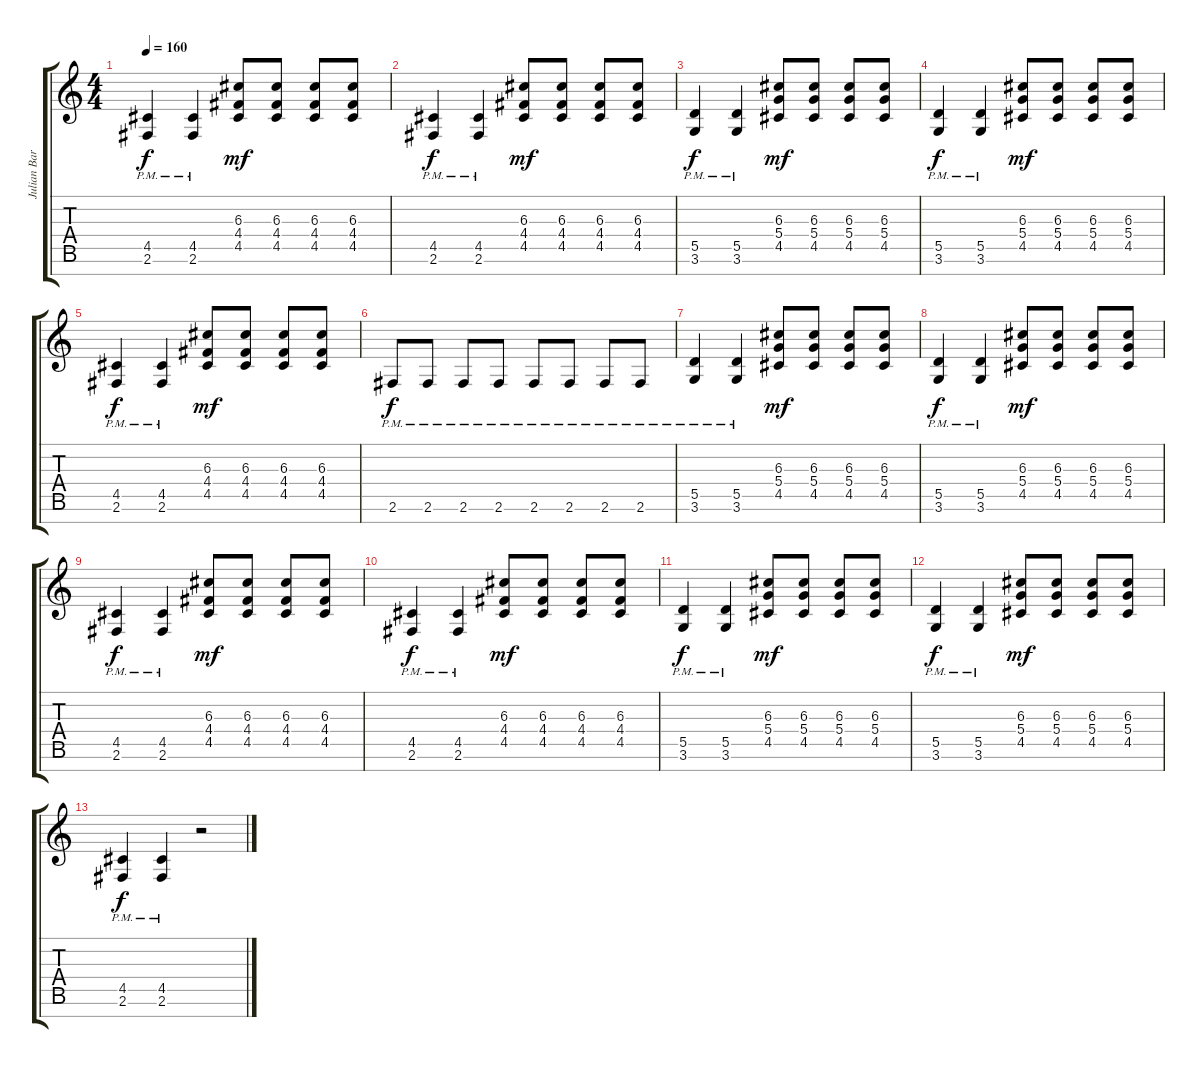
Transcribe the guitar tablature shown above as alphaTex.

\track ("Julian Barrett" "Julian Bar") {instrument overdrivenguitar}
\staff {score tabs}
\tuning (E4 B3 G3 D3 A2 E2 B1) {hide}
\ts (4 4)
\tempo 160
\clef g2
\ks c
(4.5{pm} 2.6{pm}).4{dy f} (4.5{pm} 2.6{pm}).4 (6.3 4.4 4.5).8{dy mf} (6.3 4.4 4.5).8 (6.3 4.4 4.5).8 (6.3 4.4 4.5).8 |
(4.5{pm} 2.6{pm}).4{dy f} (4.5{pm} 2.6{pm}).4 (6.3 4.4 4.5).8{dy mf} (6.3 4.4 4.5).8 (6.3 4.4 4.5).8 (6.3 4.4 4.5).8 |
(5.5{pm} 3.6{pm}).4{dy f} (5.5{pm} 3.6{pm}).4 (6.3 5.4 4.5).8{dy mf} (6.3 5.4 4.5).8 (6.3 5.4 4.5).8 (6.3 5.4 4.5).8 |
(5.5{pm} 3.6{pm}).4{dy f} (5.5{pm} 3.6{pm}).4 (6.3 5.4 4.5).8{dy mf} (6.3 5.4 4.5).8 (6.3 5.4 4.5).8 (6.3 5.4 4.5).8 |
(4.5{pm} 2.6{pm}).4{dy f} (4.5{pm} 2.6{pm}).4 (6.3 4.4 4.5).8{dy mf} (6.3 4.4 4.5).8 (6.3 4.4 4.5).8 (6.3 4.4 4.5).8 |
2.6{pm}.8{dy f} 2.6{pm}.8 2.6{pm}.8 2.6{pm}.8 2.6{pm}.8 2.6{pm}.8 2.6{pm}.8 2.6{pm}.8 |
(5.5{pm} 3.6{pm}).4 (5.5{pm} 3.6{pm}).4 (6.3 5.4 4.5).8{dy mf} (6.3 5.4 4.5).8 (6.3 5.4 4.5).8 (6.3 5.4 4.5).8 |
(5.5{pm} 3.6{pm}).4{dy f} (5.5{pm} 3.6{pm}).4 (6.3 5.4 4.5).8{dy mf} (6.3 5.4 4.5).8 (6.3 5.4 4.5).8 (6.3 5.4 4.5).8 |
(4.5{pm} 2.6{pm}).4{dy f} (4.5{pm} 2.6{pm}).4 (6.3 4.4 4.5).8{dy mf} (6.3 4.4 4.5).8 (6.3 4.4 4.5).8 (6.3 4.4 4.5).8 |
(4.5{pm} 2.6{pm}).4{dy f} (4.5{pm} 2.6{pm}).4 (6.3 4.4 4.5).8{dy mf} (6.3 4.4 4.5).8 (6.3 4.4 4.5).8 (6.3 4.4 4.5).8 |
(5.5{pm} 3.6{pm}).4{dy f} (5.5{pm} 3.6{pm}).4 (6.3 5.4 4.5).8{dy mf} (6.3 5.4 4.5).8 (6.3 5.4 4.5).8 (6.3 5.4 4.5).8 |
(5.5{pm} 3.6{pm}).4{dy f} (5.5{pm} 3.6{pm}).4 (6.3 5.4 4.5).8{dy mf} (6.3 5.4 4.5).8 (6.3 5.4 4.5).8 (6.3 5.4 4.5).8 |
(4.5{pm} 2.6{pm}).4{dy f} (4.5{pm} 2.6{pm}).4 r.2
